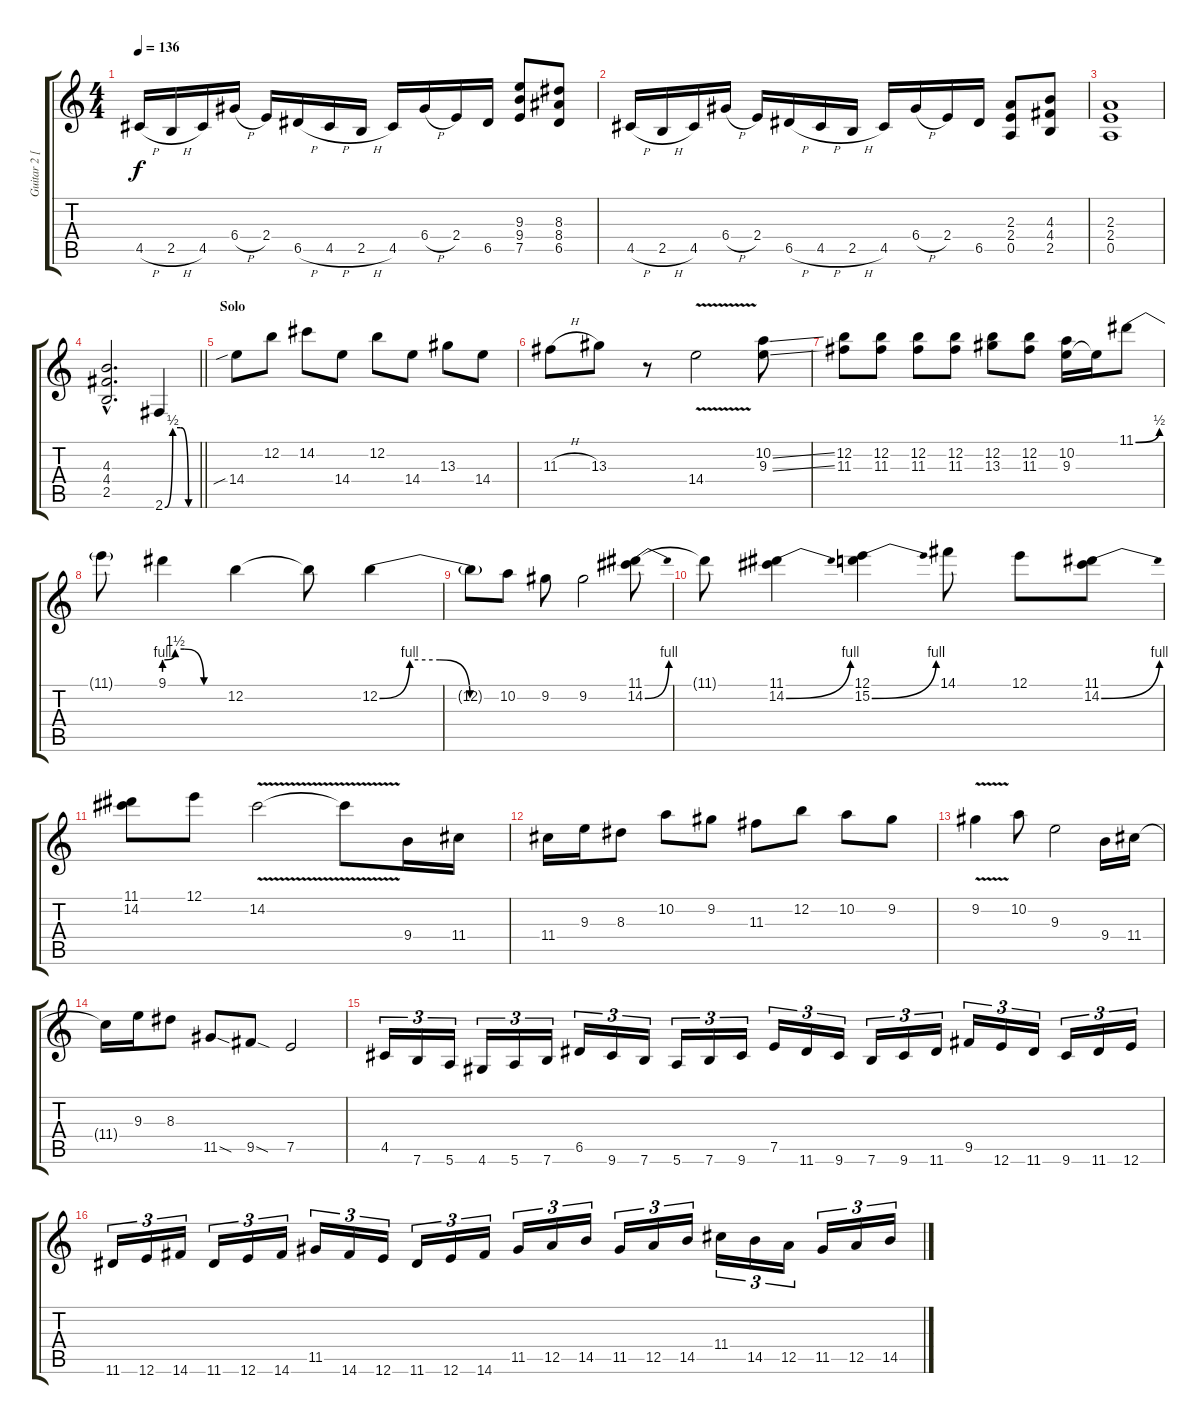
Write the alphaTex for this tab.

\track ("Guitar 2 [Lead]" "Guitar 2 [") {instrument distortionguitar}
\staff {score tabs}
\tuning (E4 B3 G3 D3 A2 E2) {hide}
\ts (4 4)
\tempo 136
\clef g2
\ks c
4.5{h}.16{dy f} 2.5{h}.16 4.5.16 6.4{h}.16 2.4.16 6.5{h}.16 4.5{h}.16 2.5{h}.16 4.5.16 6.4{h}.16 2.4.16 6.5.16 (9.3 9.4 7.5).8 (8.3 8.4 6.5).8 |
4.5{h}.16 2.5{h}.16 4.5.16 6.4{h}.16 2.4.16 6.5{h}.16 4.5{h}.16 2.5{h}.16 4.5.16 6.4{h}.16 2.4.16 6.5.16 (2.3 2.4 0.5).8 (4.3 4.4 2.5).8 |
(2.3 2.4 0.5).1 |
\barLineRight lightlight
(4.3{hac} 4.4{hac} 2.5{hac}).2{d} 2.6{be (custom 0 0 15 2 30 2 45 0 60 0)}.4 |
\section ("" "Solo")
14.4{sib}.8 12.2.8 14.2.8 14.4.8 12.2.8 14.4.8 13.3.8 14.4.8 |
11.3{h}.8 13.3.8 r.8 14.4{v}.2 (10.2{ss} 9.3{ss}).8 |
(12.2 11.3).8 (12.2 11.3).8 (12.2 11.3).8 (12.2 11.3).8 (12.2 13.3).8 (12.2 11.3).8 (10.2 9.3).16 9.3{t}.16 11.1{be (bend 0 0 60 2)}.8 |
11.1{t}.8 9.1{be (custom 0 4 11 6 20 6 40 0 60 0)}.4 12.2.4 12.2{t}.8 12.2{be (custom 0 0 15 4 30 4 45 0 60 0)}.4 |
12.2{t}.8 10.2.8 9.2.8 9.2.2 (11.1 14.2{be (bend 0 0 60 4)}).8 |
11.1{t}.8 (11.1 14.2{be (bend 0 0 60 4)}).4 (12.1 15.2{be (bend 0 0 60 4)}).4 14.1.8 12.1.8 (11.1 14.2{be (bend 0 0 60 4)}).8 |
(11.1 14.2).8 12.1.8 14.2{v}.2 14.2{t}.8 9.4.16 11.4.16 |
11.4.16 9.3.16 8.3.8 10.2.8 9.2.8 11.3.8 12.2.8 10.2.8 9.2.8 |
9.2{v}.4 10.2.8 9.3.2 9.4.16 11.4.16 |
11.4{t}.16 9.3.16 8.3.8 11.5{sod}.8 9.5{sod}.8 7.5.2 |
4.5.16{tu (3 2)} 7.6.16{tu (3 2)} 5.6.16{tu (3 2)} 4.6.16{tu (3 2)} 5.6.16{tu (3 2)} 7.6.16{tu (3 2)} 6.5.16{tu (3 2)} 9.6.16{tu (3 2)} 7.6.16{tu (3 2)} 5.6.16{tu (3 2)} 7.6.16{tu (3 2)} 9.6.16{tu (3 2)} 7.5.16{tu (3 2)} 11.6.16{tu (3 2)} 9.6.16{tu (3 2)} 7.6.16{tu (3 2)} 9.6.16{tu (3 2)} 11.6.16{tu (3 2)} 9.5.16{tu (3 2)} 12.6.16{tu (3 2)} 11.6.16{tu (3 2)} 9.6.16{tu (3 2)} 11.6.16{tu (3 2)} 12.6.16{tu (3 2)} |
11.6.16{tu (3 2)} 12.6.16{tu (3 2)} 14.6.16{tu (3 2)} 11.6.16{tu (3 2)} 12.6.16{tu (3 2)} 14.6.16{tu (3 2)} 11.5.16{tu (3 2)} 14.6.16{tu (3 2)} 12.6.16{tu (3 2)} 11.6.16{tu (3 2)} 12.6.16{tu (3 2)} 14.6.16{tu (3 2)} 11.5.16{tu (3 2)} 12.5.16{tu (3 2)} 14.5.16{tu (3 2)} 11.5.16{tu (3 2)} 12.5.16{tu (3 2)} 14.5.16{tu (3 2)} 11.4.16{tu (3 2)} 14.5.16{tu (3 2)} 12.5.16{tu (3 2)} 11.5.16{tu (3 2)} 12.5.16{tu (3 2)} 14.5.16{tu (3 2)}
